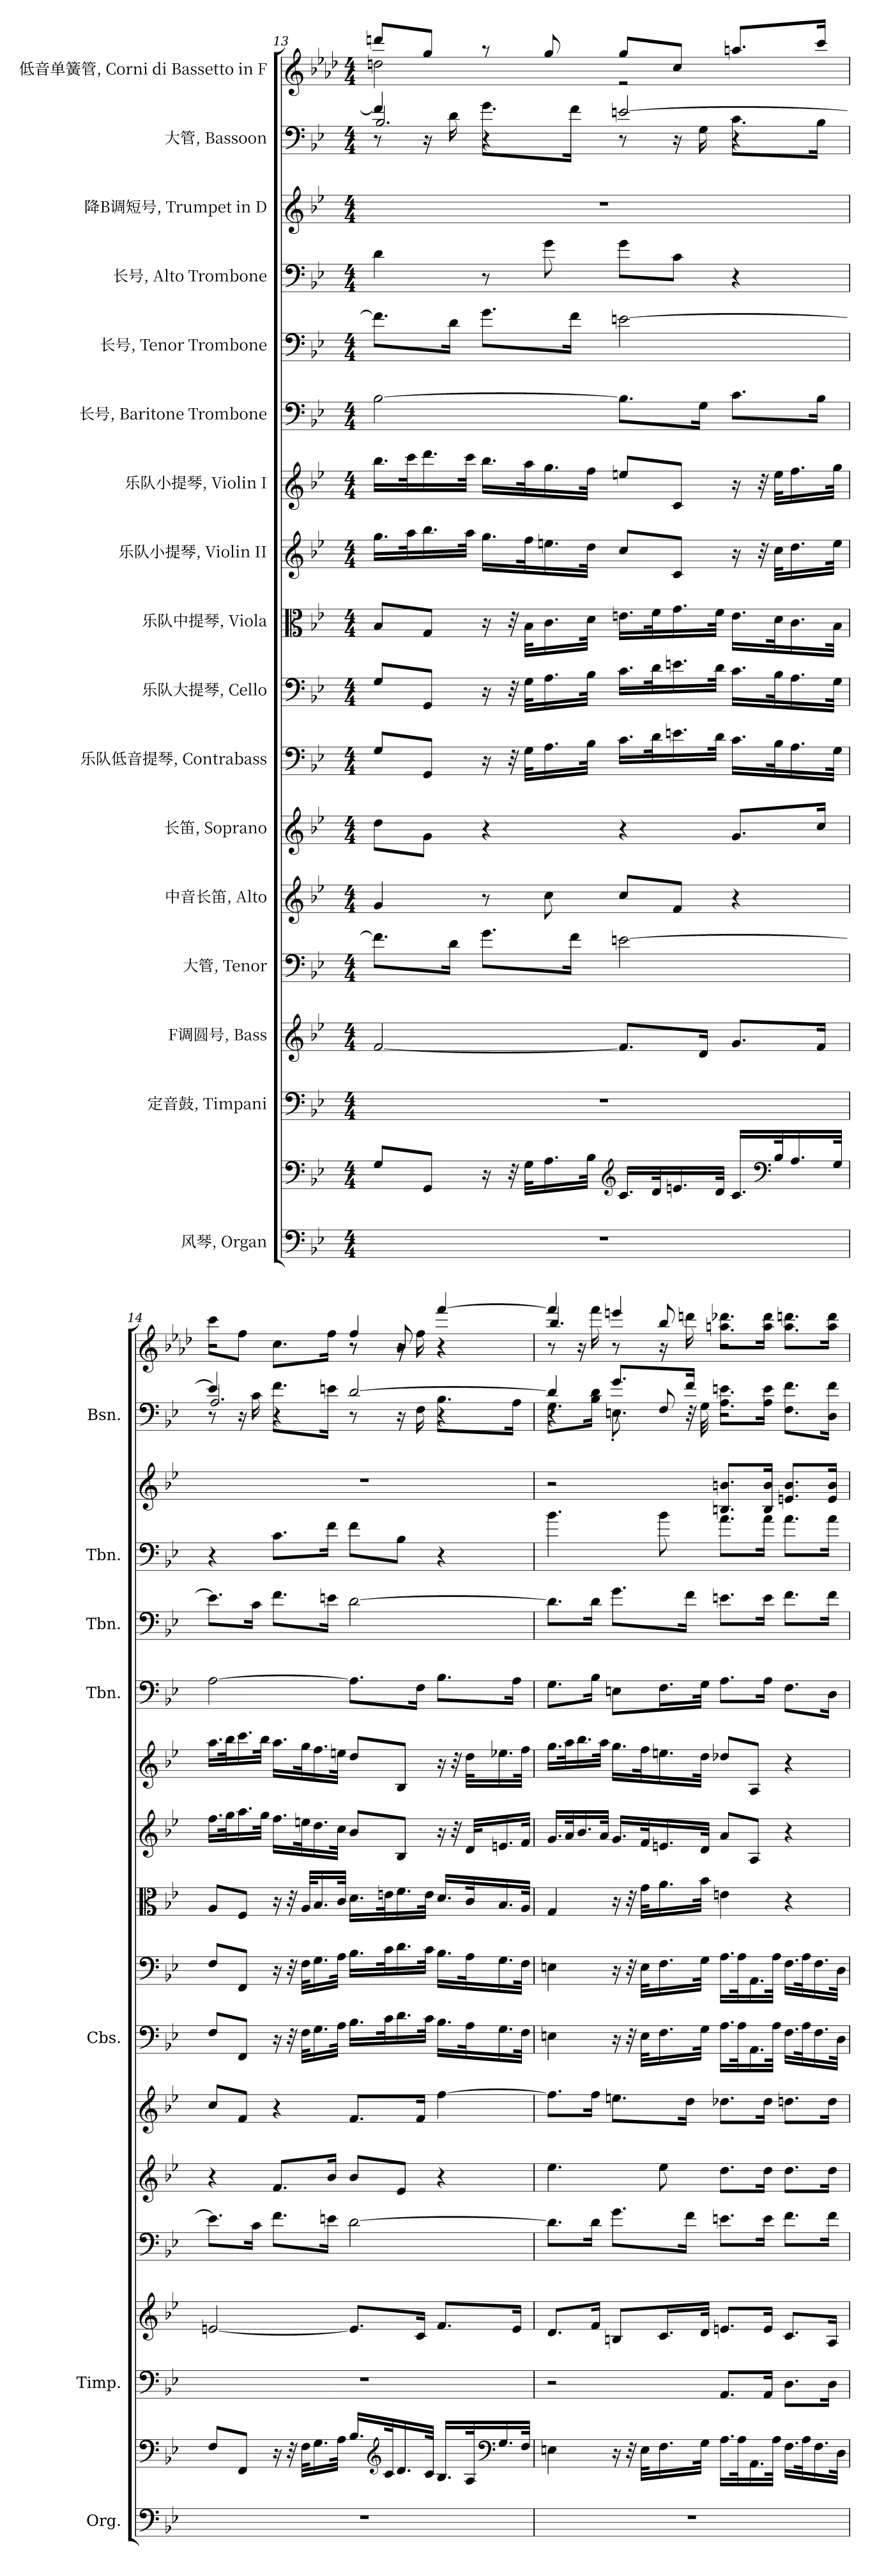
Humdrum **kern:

**kern	**kern	**kern	**kern	**kern	**kern	**kern	**kern	**kern	**kern	**kern	**kern	**kern	**kern	**kern	**kern	**kern	**kern
*part17	*part17	*part16	*part15	*part14	*part13	*part12	*part11	*part10	*part9	*part8	*part7	*part6	*part5	*part4	*part3	*part2	*part1
*staff18	*staff17	*staff16	*staff15	*staff14	*staff13	*staff12	*staff11	*staff10	*staff9	*staff8	*staff7	*staff6	*staff5	*staff4	*staff3	*staff2	*staff1
*I"风琴, Organ	*	*I"定音鼓, Timpani	*I"F调圆号, Bass	*I"大管, Tenor	*I"中音长笛, Alto	*I"长笛, Soprano	*I"乐队低音提琴, Contrabass	*I"乐队大提琴, Cello	*I"乐队中提琴, Viola	*I"乐队小提琴, Violin II	*I"乐队小提琴, Violin I	*I"长号, Baritone Trombone	*I"长号, Tenor Trombone	*I"长号, Alto Trombone	*I"降B调短号, Trumpet in D	*I"大管, Bassoon	*I"低音单簧管, Corni di Bassetto in F
*I'Org.	*	*I'Timp.	*	*	*	*	*I'Cbs.	*	*	*	*	*I'Tbn.	*I'Tbn.	*I'Tbn.	*	*I'Bsn.	*
!!LO:PB:g=z
*clefF4	*clefF4	*clefF4	*clefG2	*clefF4	*clefG2	*clefG2	*clefF4	*clefF4	*clefC3	*clefG2	*clefG2	*clefF4	*clefF4	*clefF4	*clefG2	*clefF4	*clefG2
*	*	*	*ITrd4c7	*	*ITrd3c5	*	*ITrd7c12	*	*	*	*	*	*	*	*ITrd1c2	*	*ITrd8c14
*k[b-e-]	*k[b-e-]	*k[b-e-]	*k[b-e-a-]	*k[b-e-]	*k[b-]	*k[b-e-]	*k[b-e-]	*k[b-e-]	*k[b-e-]	*k[b-e-]	*k[b-e-]	*k[b-e-]	*k[b-e-]	*k[b-e-]	*k[b-e-a-d-]	*k[b-e-]	*k[b-e-a-d-]
*M4/4	*M4/4	*M4/4	*M4/4	*M4/4	*M4/4	*M4/4	*M4/4	*M4/4	*M4/4	*M4/4	*M4/4	*M4/4	*M4/4	*M4/4	*M4/4	*M4/4	*M4/4
=13	=13	=13	=13	=13	=13	=13	=13	=13	=13	=13	=13	=13	=13	=13	=13	=13	=13
*	*	*	*	*	*	*	*	*	*	*	*	*	*	*	*	*^	*^
*	*	*	*	*	*	*	*	*	*	*	*	*	*	*	*	*	*^	*	*
1r	8G/L	1r	[2B-/	8.f\L]	4d/	8dd\L	8GG/L	8G/L	8B-/L	16.gg\LL	16.bb-\LL	[2B-\	8.f\L]	4d\	1r	4f/]	8r	2.B-/	8ddn/L	2dn\
.	.	.	.	.	.	.	.	.	.	32aa\K	32ccc\K	.	.	.	.	.	.	.	.	.
.	8GG/J	.	.	.	.	8g\J	8GGG/J	8GG/J	8G/J	16.bb-\	16.ddd\	.	.	.	.	.	16r	.	8g/J	.
.	.	.	.	16d\Jk	.	.	.	.	.	.	.	.	16d\Jk	.	.	.	16d\	.	.	.
.	.	.	.	.	.	.	.	.	.	32aa\JJk	32ccc\JJk	.	.	.	.	.	.	.	.	.
.	16r	.	.	8.g\L	8r	4r	16r	16r	16r	16.gg\LL	16.bb-\LL	.	8.g\L	8r	.	4r	8.g\L	.	8r	.
.	32r	.	.	.	.	.	32r	32r	32r	.	.	.	.	.	.	.	.	.	.	.
.	32G\KLL	.	.	.	.	.	32GG\KLL	32G\KLL	32B-\KLL	32ff\K	32aa\K	.	.	.	.	.	.	.	.	.
.	16.A\	.	.	.	8g\	.	16.AA\	16.A\	16.c\	16.een\	16.gg\	.	.	8g\	.	.	.	.	8g/	.
.	.	.	.	16f\Jk	.	.	.	.	.	.	.	.	16f\Jk	.	.	.	16f\Jk	.	.	.
.	32B-\JJk	.	.	.	.	.	32BB-\JJk	32B-\JJk	32d\JJk	32dd\JJk	32ff\JJk	.	.	.	.	.	.	.	.	.
*	*clefG2	*	*	*	*	*	*	*	*	*	*	*	*	*	*	*	*	*	*	*
.	16.c/LL	.	8.B-/L]	[2en\	8g/L	4r	16.C\LL	16.c\LL	16.en\LL	8cc/L	8een/L	8.B-\L]	[2en\	8g\L	.	[2en/	8r	.	8g/L	2r
.	32d/K	.	.	.	.	.	32D\K	32d\K	32f\K	.	.	.	.	.	.	.	.	.	.	.
.	16.en/	.	.	.	8c/J	.	16.En\	16.en\	16.g\	8c/J	8c/J	.	.	8c\J	.	.	16r	.	8c/J	.
.	.	.	16G/Jk	.	.	.	.	.	.	.	.	16G\Jk	.	.	.	.	16G\	.	.	.
.	32d/JJk	.	.	.	.	.	32D\JJk	32d\JJk	32f\JJk	.	.	.	.	.	.	.	.	.	.	.
.	16.c/LL	.	8.c/L	.	4r	8.g/L	16.C\LL	16.c\LL	16.e\LL	16r	16r	8.c\L	.	4r	.	.	8.c\L	4r	8.an/L	.
.	.	.	.	.	.	.	.	.	.	32r	32r	.	.	.	.	.	.	.	.	.
*	*clefF4	*	*	*	*	*	*	*	*	*	*	*	*	*	*	*	*	*	*	*
.	32B-/K	.	.	.	.	.	32BB-\K	32B-\K	32d\K	32cc\KLL	32ee\KLL	.	.	.	.	.	.	.	.	.
.	16.A/	.	.	.	.	.	16.AA\	16.A\	16.c\	16.dd\	16.ff\	.	.	.	.	.	.	.	.	.
.	.	.	16B-/Jk	.	.	16cc/Jk	.	.	.	.	.	16B-\Jk	.	.	.	.	16B-\Jk	.	16cc/Jk	.
.	32G/JJk	.	.	.	.	.	32GG\JJk	32G\JJk	32B-\JJk	32ee\JJk	32gg\JJk	.	.	.	.	.	.	.	.	.
!!LO:PB:g=z
=14	=14	=14	=14	=14	=14	=14	=14	=14	=14	=14	=14	=14	=14	=14	=14	=14	=14	=14	=14	=14
*	*	*	*	*	*	*	*	*	*	*	*	*	*	*	*	*	*	*	*	*^
1r	8F/L	1r	[2An/	8.e\L]	4r	8cc/L	8FF/L	8F/L	8A/L	16.ff\LL	16.aa\LL	[2A\	8.e\L]	4r	1r	4e/]	8r	2.A/	2r	8cc\L	2r
.	.	.	.	.	.	.	.	.	.	32gg\K	32bb-\K	.	.	.	.	.	.	.	.	.	.
.	8FF/J	.	.	.	.	8f/J	8FFF/J	8FF/J	8F/J	16.aa\	16.ccc\	.	.	.	.	.	16r	.	.	8f\J	.
.	.	.	.	16c\Jk	.	.	.	.	.	.	.	.	16c\Jk	.	.	.	16c\	.	.	.	.
.	.	.	.	.	.	.	.	.	.	32gg\JJk	32bb-\JJk	.	.	.	.	.	.	.	.	.	.
.	16r	.	.	8.f\L	8.c/L	4r	16r	16r	16r	16.ff\LL	16.aa\LL	.	8.f\L	8.c\L	.	4r	8.f\L	.	.	8.c\L	.
.	32r	.	.	.	.	.	32r	32r	32r	.	.	.	.	.	.	.	.	.	.	.	.
.	32F\KLL	.	.	.	.	.	32FF\KLL	32F\KLL	32A/KLL	32een\K	32gg\K	.	.	.	.	.	.	.	.	.	.
.	16.G\	.	.	.	.	.	16.GG\	16.G\	16.B-/	16.dd\	16.ff\	.	.	.	.	.	.	.	.	.	.
.	.	.	.	16en\Jk	16f/Jk	.	.	.	.	.	.	.	16en\Jk	16f\Jk	.	.	16en\Jk	.	.	16f\Jk	.
.	32A\JJk	.	.	.	.	.	32AA\JJk	32A\JJk	32c/JJk	32cc\JJk	32een\JJk	.	.	.	.	.	.	.	.	.	.
.	16.B-/LL	.	8.A/L]	[2d\	8f/L	8.f/L	16.BB-\LL	16.B-\LL	16.d\LL	8b-/L	8dd/L	8.A\L]	[2d\	8f\L	.	[2d/	8r	.	4f/	8r	8r
*	*clefG2	*	*	*	*	*	*	*	*	*	*	*	*	*	*	*	*	*	*	*	*
.	32c/K	.	.	.	.	.	32C\K	32c\K	32en\K	.	.	.	.	.	.	.	.	.	.	.	.
.	16.d/	.	.	.	8B-/J	.	16.D\	16.d\	16.f\	8B-/J	8B-/J	.	.	8B-\J	.	.	16r	.	.	16r	8B-/
.	.	.	16F/Jk	.	.	16f/Jk	.	.	.	.	.	16F\Jk	.	.	.	.	16F\	.	.	16f\	.
.	32c/JJk	.	.	.	.	.	32C\JJk	32c\JJk	32e\JJk	.	.	.	.	.	.	.	.	.	.	.	.
.	16.B-/LL	.	8.B-/L	.	4r	[4ff\	16.BB-\LL	16.B-\LL	16.d/LL	16r	16r	8.B-\L	.	4r	.	.	8.B-\L	4r	[4ff/	4r	4r
.	.	.	.	.	.	.	.	.	.	32r	32r	.	.	.	.	.	.	.	.	.	.
.	32A/K	.	.	.	.	.	32AA\K	32A\K	32c/K	32d/KLL	32dd\KLL	.	.	.	.	.	.	.	.	.	.
*	*clefF4	*	*	*	*	*	*	*	*	*	*	*	*	*	*	*	*	*	*	*	*
.	16.G/	.	.	.	.	.	16.GG\	16.G\	16.B-/	16.en/	16.ee-X\	.	.	.	.	.	.	.	.	.	.
.	.	.	16A/Jk	.	.	.	.	.	.	.	.	16A\Jk	.	.	.	.	16A\Jk	.	.	.	.
.	32F/JJk	.	.	.	.	.	32FF\JJk	32F\JJk	32A/JJk	32f/JJk	32ff\JJk	.	.	.	.	.	.	.	.	.	.
!!LO:PB:g=z	!!	!!
=15	=15	=15	=15	=15	=15	=15	=15	=15	=15	=15	=15	=15	=15	=15	=15	=15	=15	=15	=15	=15	=15
1r	4En\	2r	8.G/L	8.d\L]	4.b-\	8.ff\L]	4EEn\	4En\	4G/	16.g/LL	16.gg\LL	8.G\L	8.d\L]	4.b-\	2r	4d/]	8.G\L	4r	4ff/]	8r	4.b-/
.	.	.	.	.	.	.	.	.	.	32a/K	32aa\K	.	.	.	.	.	.	.	.	.	.
.	.	.	.	.	.	.	.	.	.	16.b-/	16.bb-\	.	.	.	.	.	.	.	.	16r	.
.	.	.	16B-/Jk	16d\Jk	.	16ff\Jk	.	.	.	.	.	16B-\Jk	16d\Jk	.	.	.	16B-\ 16d\Jk	.	.	16ff\	.
.	.	.	.	.	.	.	.	.	.	32a/JJk	32aa\JJk	.	.	.	.	.	.	.	.	.	.
.	16r	.	8En/L	8.g\L	.	8.een\L	16r	16r	16r	16.g/LL	16.gg\LL	8En\L	8.g\L	.	.	8.g/L	8.En'\	8r	4een/	8r	.
.	32r	.	.	.	.	.	32r	32r	32r	.	.	.	.	.	.	.	.	.	.	.	.
.	32E\KLL	.	.	.	.	.	32EE\KLL	32E\KLL	32g\KLL	32f/K	32ff\K	.	.	.	.	.	.	.	.	.	.
.	16.F\	.	16.F/L	.	8b-\	.	16.FF\	16.F\	16.a\	16.en/	16.een\	16.F\L	.	8b-\	.	.	.	8F/	.	16r	8b-/
.	.	.	.	16f\Jk	.	16dd\Jk	.	.	.	.	.	.	16f\Jk	.	.	16f/Jk	32r	.	.	16ddn\	.
.	32G\JJk	.	32G/JJk	.	.	.	32GG\JJk	32G\JJk	32b-\JJk	32d/JJk	32dd\JJk	32G\JJk	.	.	.	.	32G\	.	.	.	.
.	16.A\LL	8.AA/L	8.An/L	8.en\L	8.a\L	8.dd-X\L	16.AA\LL	16.A\LL	4en\	8a/L	8dd-X/L	8.A\L	8.en\L	8.a\L	8.An/ 8.an/L	2r	8.A\ 8.en\L	2r	2r	8.an\ 8.dd-X\L	2r
.	32A\K	.	.	.	.	.	32AA\K	32A\K	.	.	.	.	.	.	.	.	.	.	.	.	.
.	16.AA\	.	.	.	.	.	16.AAA\	16.AA\	.	8A/J	8A/J	.	.	.	.	.	.	.	.	.	.
.	.	16AA/Jk	16A/Jk	16e\Jk	16a\Jk	16dd-\Jk	.	.	.	.	.	16A\Jk	16e\Jk	16a\Jk	16A/ 16a/Jk	.	16A\ 16e\Jk	.	.	16a\ 16dd-\Jk	.
.	32A\JJk	.	.	.	.	.	32AA\JJk	32A\JJk	.	.	.	.	.	.	.	.	.	.	.	.	.
.	16.F\LL	8.D\L	8.F/L	8.f\L	8.a\L	8.ddn\L	16.FF\LL	16.F\LL	4r	4r	4r	8.F\L	8.f\L	8.a\L	8.dn/ 8.a/L	.	8.F\ 8.f\L	.	.	8.a\ 8.ddn\L	.
.	32A\K	.	.	.	.	.	32AA\K	32A\K	.	.	.	.	.	.	.	.	.	.	.	.	.
.	16.F\	.	.	.	.	.	16.FF\	16.F\	.	.	.	.	.	.	.	.	.	.	.	.	.
.	.	16D\Jk	16D/Jk	16f\Jk	16a\Jk	16dd\Jk	.	.	.	.	.	16D\Jk	16f\Jk	16a\Jk	16d/ 16a/Jk	.	16D\ 16f\Jk	.	.	16a\ 16dd\Jk	.
.	32D\JJk	.	.	.	.	.	32DD\JJk	32D\JJk	.	.	.	.	.	.	.	.	.	.	.	.	.
*	*	*	*	*	*	*	*	*	*	*	*	*	*	*	*	*v	*v	*v	*	*	*
*	*	*	*	*	*	*	*	*	*	*	*	*	*	*	*	*	*v	*v	*v
=	=	=	=	=	=	=	=	=	=	=	=	=	=	=	=	=	=
*-	*-	*-	*-	*-	*-	*-	*-	*-	*-	*-	*-	*-	*-	*-	*-	*-	*-
